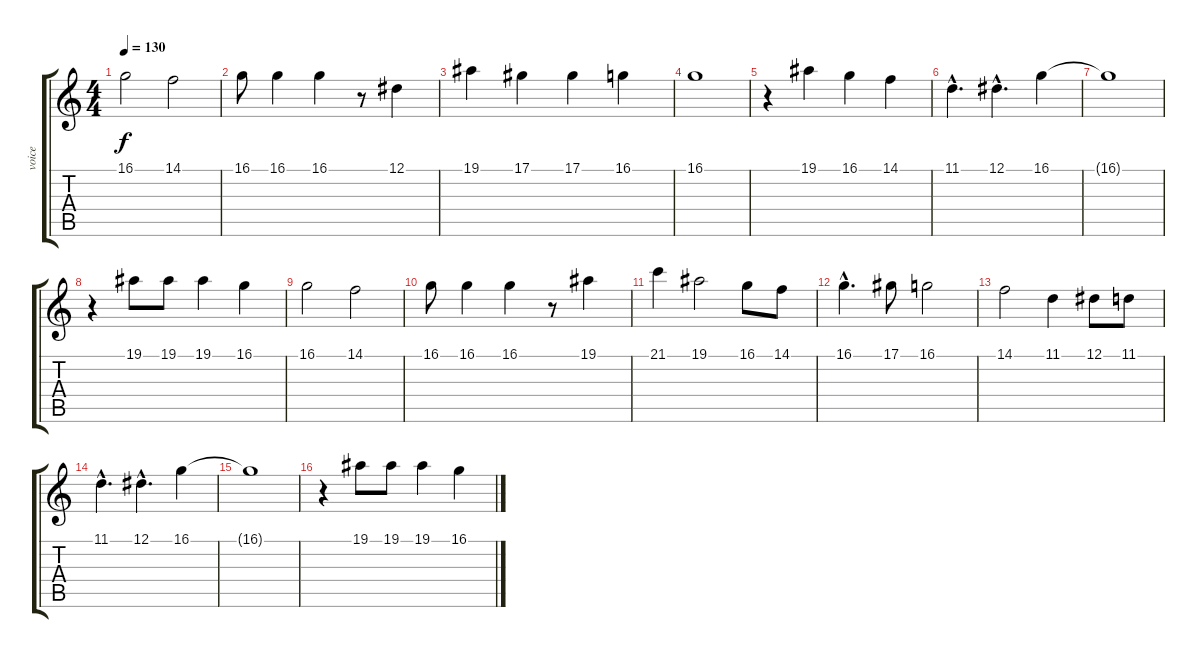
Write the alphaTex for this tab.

\track ("voice" "voice") {instrument piccolo}
\staff {score tabs}
\tuning (Eb4 Bb3 Gb3 Db3 Ab2 Eb2) {hide}
\ts (4 4)
\tempo 130
\clef g2
\ks c
16.1.2{dy f} 14.1.2 |
16.1.8 16.1.4 16.1.4 r.8 12.1.4 |
19.1.4 17.1.4 17.1.4 16.1.4 |
16.1.1 |
r.4 19.1.4 16.1.4 14.1.4 |
11.1{hac}.4{d} 12.1{hac}.4{d} 16.1.4 |
16.1{t}.1 |
r.4 19.1.8 19.1.8 19.1.4 16.1.4 |
16.1.2 14.1.2 |
16.1.8 16.1.4 16.1.4 r.8 19.1.4 |
21.1.4 19.1.2 16.1.8 14.1.8 |
16.1{hac}.4{d} 17.1.8 16.1.2 |
14.1.2 11.1.4 12.1.8 11.1.8 |
11.1{hac}.4{d} 12.1{hac}.4{d} 16.1.4 |
16.1{t}.1 |
r.4 19.1.8 19.1.8 19.1.4 16.1.4
